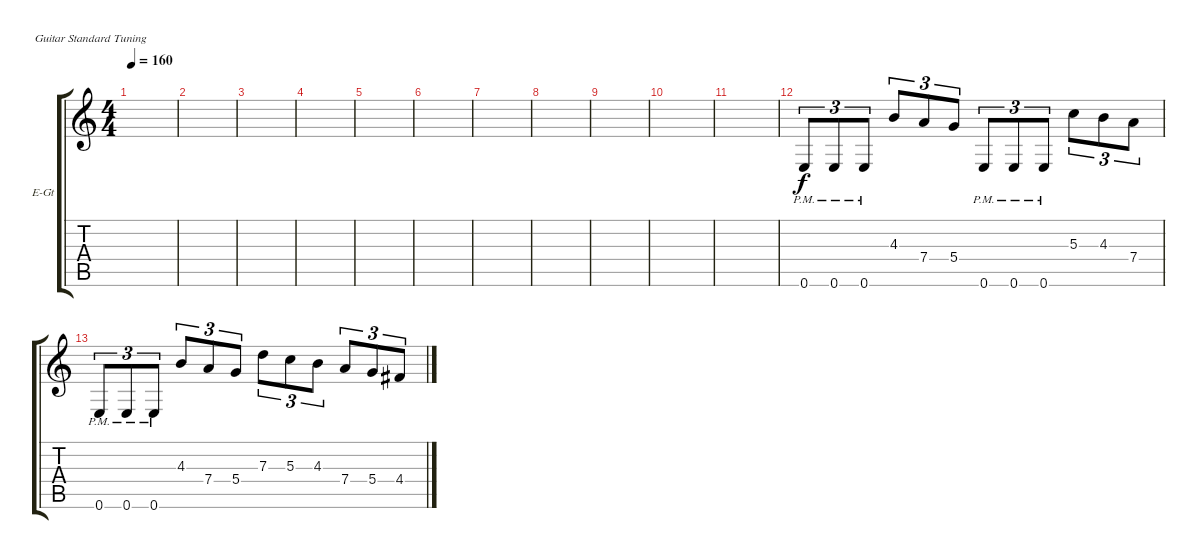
\defaultSystemsLayout 4
\bracketExtendMode groupsimilarinstruments
\firstSystemTrackNameOrientation horizontal
\otherSystemsTrackNameOrientation horizontal
\track ("Second Guitar" "E-Gt") {instrument distortionguitar}
\staff {score tabs}
\tuning (E4 B3 G3 D3 A2 E2)
\ts (4 4)
\tempo 160
\clef g2
\ks c
|
|
|
|
|
|
|
|
|
|
|
0.6{pm}.8{tu (3 2)} 0.6{pm}.8{tu (3 2)} 0.6{pm}.8{tu (3 2)} 4.3.8{tu (3 2)} 7.4.8{tu (3 2)} 5.4.8{tu (3 2)} 0.6{pm}.8{tu (3 2)} 0.6{pm}.8{tu (3 2)} 0.6{pm}.8{tu (3 2)} 5.3.8{tu (3 2)} 4.3.8{tu (3 2)} 7.4.8{tu (3 2)} |
0.6{pm}.8{tu (3 2)} 0.6{pm}.8{tu (3 2)} 0.6{pm}.8{tu (3 2)} 4.3.8{tu (3 2)} 7.4.8{tu (3 2)} 5.4.8{tu (3 2)} 7.3.8{tu (3 2)} 5.3.8{tu (3 2)} 4.3.8{tu (3 2)} 7.4.8{tu (3 2)} 5.4.8{tu (3 2)} 4.4.8{tu (3 2)}
